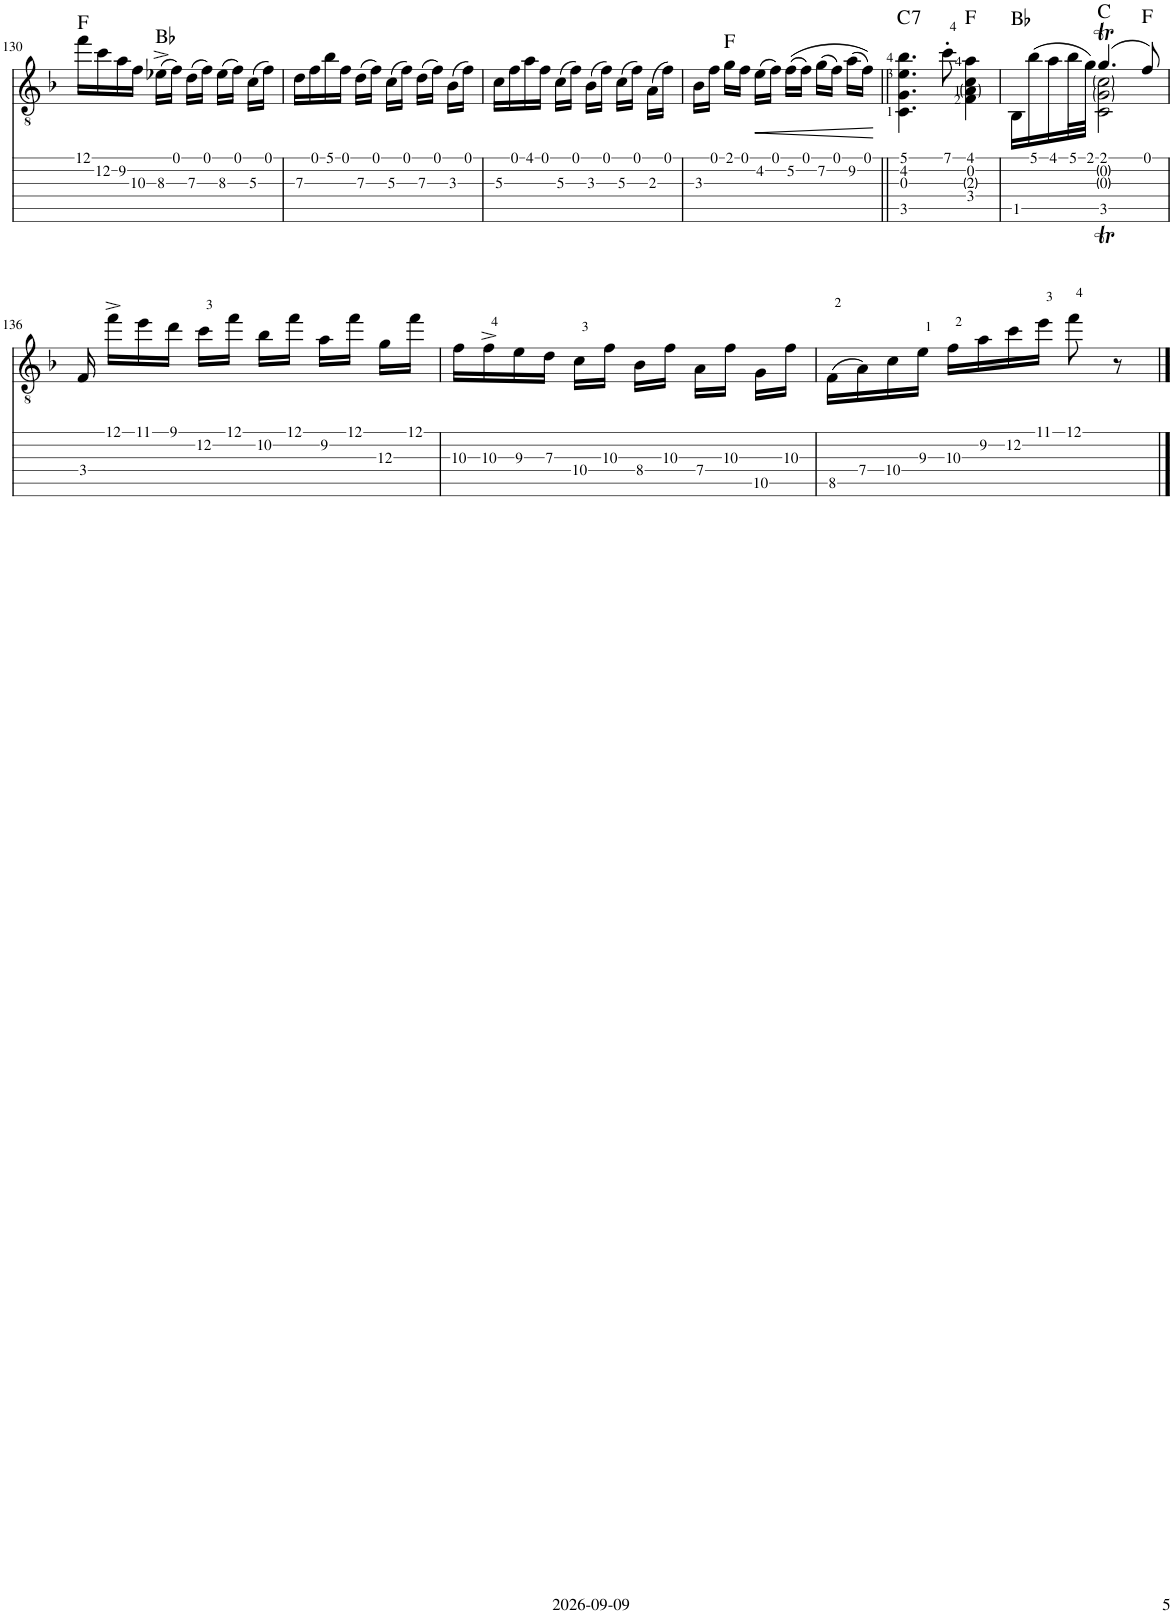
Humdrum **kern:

**kern	**kern	**dynam	**harte
*part1	*part1	*part1	*part1
*staff2	*staff1	*staff1/2	*
*I"Klassische Gitarre P4	*	*	*
*I'Git.	*	*	*
!!LO:PB:g=z
*	*clefGv2	*	*
*k[b-]	*k[b-]	*	*
*M3/4	*M3/4	*	*
=130	=130	=130	=130
16ffLL	16ff\LL	.	F:maj
16ccJ	16cc\	.	.
16aL	16a\	.	.
16fJJ	16f\JJ	.	.
16e-X^LL	(16e-X^\LL	.	Bb:maj
16fJ	16f\JJ)	.	.
16dL	(16d\LL	.	.
16fJJ	16f\JJ)	.	.
16e-LL	(16e-\LL	.	.
16fJ	16f\JJ)	.	.
16cL	(16c\LL	.	.
16fJJ	16f\JJ)	.	.
=131	=131	=131	=131
16dLL	16d\LL	.	.
16fJ	16f\	.	.
16b-L	16b-\	.	.
16fJJ	16f\JJ	.	.
16dLL	(16d\LL	.	.
16fJ	16f\JJ)	.	.
16cL	(16c\LL	.	.
16fJJ	16f\JJ)	.	.
16dLL	(16d\LL	.	.
16fJ	16f\JJ)	.	.
16B-L	(16B-\LL	.	.
16fJJ	16f\JJ)	.	.
=132	=132	=132	=132
16cLL	16c\LL	.	.
16fJ	16f\	.	.
16aL	16a\	.	.
16fJJ	16f\JJ	.	.
16cLL	(16c\LL	.	.
16fJ	16f\JJ)	.	.
16B-L	(16B-\LL	.	.
16fJJ	16f\JJ)	.	.
16cLL	(16c\LL	.	.
16fJ	16f\JJ)	.	.
16AL	(16A\LL	.	.
16fJJ	16f\JJ)	.	.
=133	=133	=133	=133
16B-LL	16B-\LL	.	.
16fJ	16f\JJ	.	.
16gL	16g\LL	.	F:maj
16fJJ	16f\JJ	.	.
!	!	!LO:HP:b	!
16eLL	(16e\LL	<	.
16fJ	16f\JJ)	.	.
16fL	((16f\LL	.	.
16fJJ	16f\JJ)	.	.
16gLL	(16g\LL	.	.
16fJ	16f\JJ)	.	.
16aL	(16a\LL	.	.
16fJJ	16f\JJ))	.	.
.	.	[	.
=134||	=134||	=134||	=134||
!	!	!	!LO:H:kt=7
4.C 4.G 4.e 4.b-	4.C\ 4.G\ 4.e\ 4.b-\	.	C:7
8cc'	8cc'\	.	.
4F 4A 4c 4a	4F\ 4A\ 4c\ 4a\	.	F:maj
=135	=135	=135	=135
*^	*^	*	*
16BB-LL	4ryy	16BB-\LL	4ryy	.	Bb:maj
16b-J	.	(16b-\	.	.	.
16aL	.	16a\	.	.	.
32b-L	.	32b-\L	.	.	.
32gJJJ	.	32g\JJJ)	.	.	.
4.gT	2C 2G 2c	(4.gT/	2C\ 2G\ 2c\	.	C:maj
8f	.	8f/)	.	.	F:maj
*v	*v	*	*	*	*
*	*v	*v	*	*
!!LO:LB:g=z
=136	=136	=136	=136
16FLL	16F/	.	.
16ff^J	16ff^\LL	.	.
16eeL	16ee\	.	.
16ddJJ	16dd\JJ	.	.
16ccLL	16cc\LL	.	.
16ffJ	16ff\JJ	.	.
16b-L	16b-\LL	.	.
16ffJJ	16ff\JJ	.	.
16aLL	16a\LL	.	.
16ffJ	16ff\JJ	.	.
16gL	16g\LL	.	.
16ffJJ	16ff\JJ	.	.
=137	=137	=137	=137
16fLL	16f\LL	.	.
16f^J	16f^\	.	.
16eL	16e\	.	.
16dJJ	16d\JJ	.	.
16cLL	16c\LL	.	.
16fJ	16f\JJ	.	.
16B-L	16B-\LL	.	.
16fJJ	16f\JJ	.	.
16ALL	16A\LL	.	.
16fJ	16f\JJ	.	.
16GL	16G\LL	.	.
16fJJ	16f\JJ	.	.
=138	=138	=138	=138
16FLL	(16F\LL	.	.
16AJ	16A\)	.	.
16cL	16c\	.	.
16eJJ	16e\JJ	.	.
16fLL	16f\LL	.	.
16aJ	16a\	.	.
16ccL	16cc\	.	.
16eeJJ	16ee\JJ	.	.
8ff	8ff\	.	.
8r	8r	.	.
==	==	==	==
*-	*-	*-	*-
